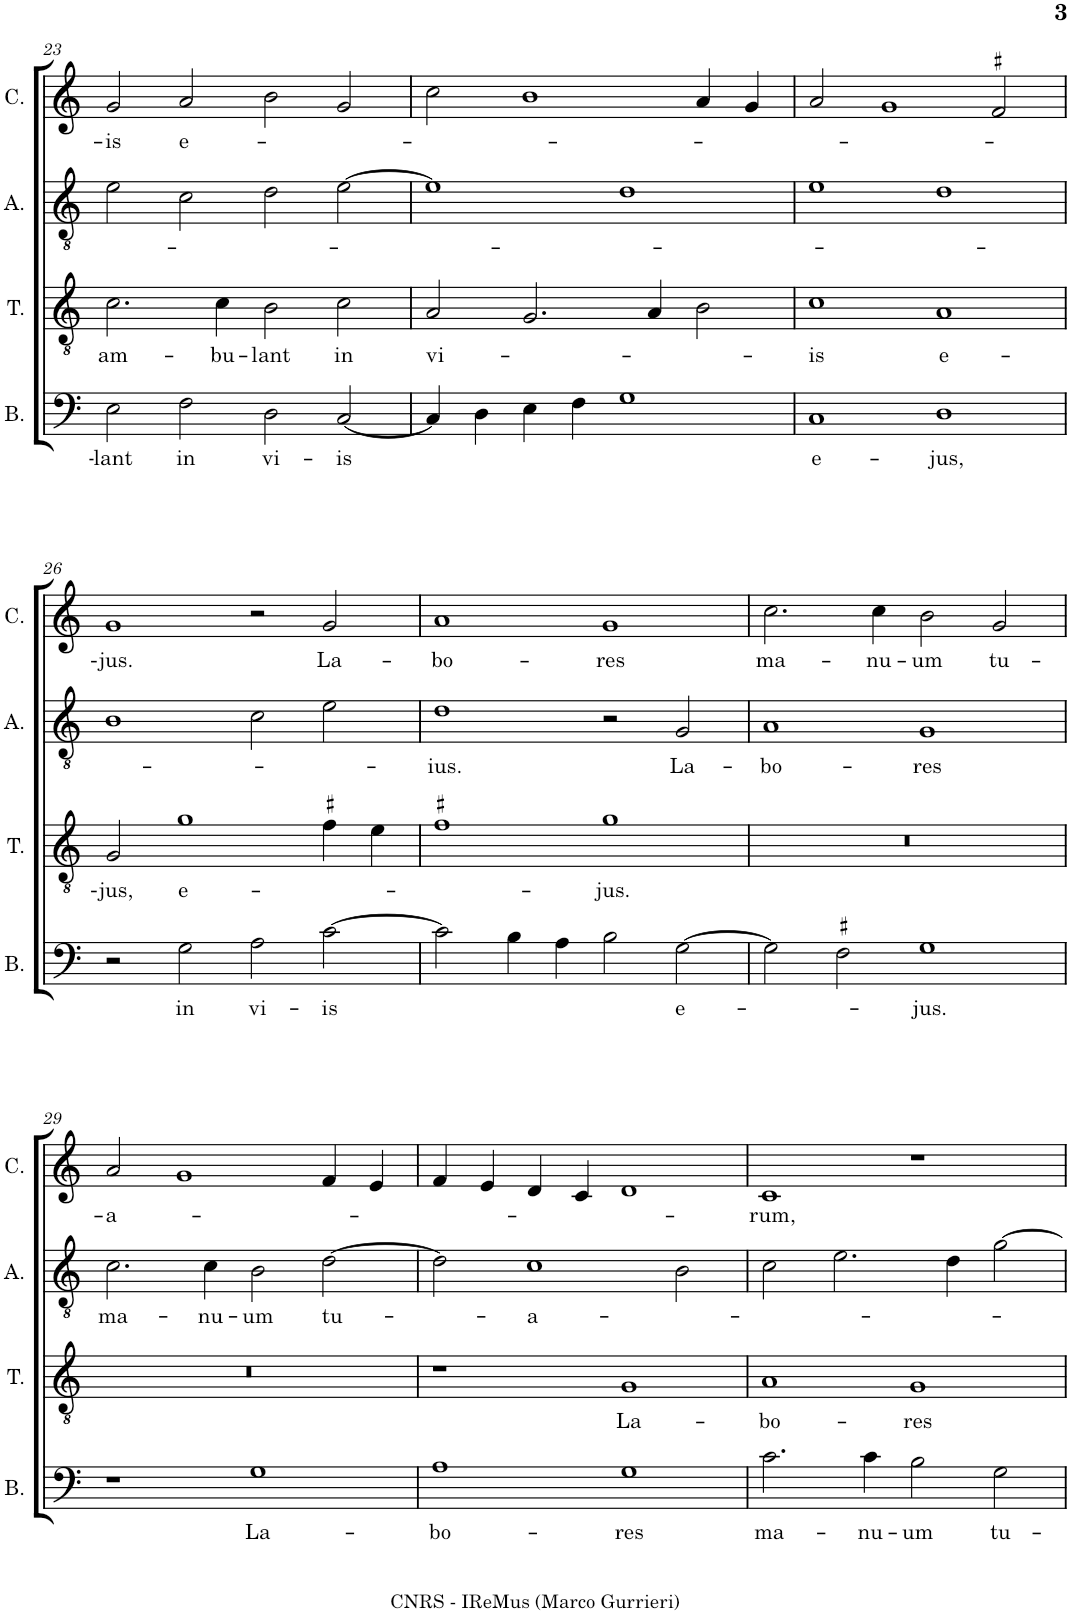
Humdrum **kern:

**kern	**text	**kern	**text	**kern	**text	**kern	**text
*part4	*part4	*part3	*part3	*part2	*part2	*part1	*part1
*staff4	*staff4	*staff3	*staff3	*staff2	*staff2	*staff1	*staff1
*I"Bassus	*	*I"Tenor	*	*I"Altus	*	*I"Cantus	*
*I'B.	*	*I'T.	*	*I'A.	*	*I'C.	*
!!LO:PB:g=z
*clefF4	*	*clefGv2	*	*clefGv2	*	*clefG2	*
*k[]	*	*k[]	*	*k[]	*	*k[]	*
*M2/1	*	*M2/1	*	*M2/1	*	*M2/1	*
=23	=23	=23	=23	=23	=23	=23	=23
!	!LO:LY:b	!	!LO:LY:b	!	!	!	!LO:LY:b
2E\	-lant	2.c\	am-	2e\	.	2g/	-is
!	!LO:LY:b	!	!	!	!	!	!LO:LY:b
2F\	in	.	.	2c\	.	2a/	e-
!	!	!	!LO:LY:b	!	!	!	!
.	.	4c\	-bu-	.	.	.	.
!	!LO:LY:b	!	!LO:LY:b	!	!	!	!
2D\	vi-	2B\	-lant	2d\	.	2b\	.
!	!LO:LY:b	!	!LO:LY:b	!	!	!	!
[2C/	-is	2c\	in	[2e\	.	2g/	.
=24	=24	=24	=24	=24	=24	=24	=24
!	!	!	!LO:LY:b	!	!	!	!
4C/]	.	2A/	vi-	1e]	.	2cc\	.
4D\	.	.	.	.	.	.	.
4E\	.	2.G/	.	.	.	1b	.
4F\	.	.	.	.	.	.	.
1G	.	.	.	1d	.	.	.
.	.	4A/	.	.	.	.	.
.	.	2B\	.	.	.	4a/	.
.	.	.	.	.	.	4g/	.
=25	=25	=25	=25	=25	=25	=25	=25
!	!LO:LY:b	!	!LO:LY:b	!	!	!	!
1C	e-	1c	-is	1e	.	2a/	.
.	.	.	.	.	.	1g	.
!	!LO:LY:b	!	!LO:LY:b	!	!	!	!
1D	-jus,	1A	e-	1d	.	.	.
.	.	.	.	.	.	2f#X/	.
!!LO:LB:g=z
=26	=26	=26	=26	=26	=26	=26	=26
!	!	!	!LO:LY:b	!	!	!	!LO:LY:b
2r	.	2G/	-jus,	1B	.	1g	-jus.
!	!LO:LY:b	!	!LO:LY:b	!	!	!	!
2G\	in	1g	e-	.	.	.	.
!	!LO:LY:b	!	!	!	!	!	!
2A\	vi-	.	.	2c\	.	2r	.
!	!LO:LY:b	!	!	!	!	!	!LO:LY:b
[2c\	-is	4f#X\	.	2e\	.	2g/	La-
.	.	4e\	.	.	.	.	.
=27	=27	=27	=27	=27	=27	=27	=27
!	!	!	!	!	!LO:LY:b	!	!LO:LY:b
2c\]	.	1f#X	.	1d	ius.	1a	-bo-
4B\	.	.	.	.	.	.	.
4A\	.	.	.	.	.	.	.
!	!	!	!LO:LY:b	!	!	!	!LO:LY:b
2B\	.	1g	-jus.	2r	.	1g	-res
!	!LO:LY:b	!	!	!	!LO:LY:b	!	!
[2G\	e-	.	.	2G/	La-	.	.
=28	=28	=28	=28	=28	=28	=28	=28
!	!	!	!	!	!LO:LY:b	!	!LO:LY:b
2G\]	.	0r	.	1A	-bo-	2.cc\	ma-
2F#X\	.	.	.	.	.	.	.
!	!	!	!	!	!	!	!LO:LY:b
.	.	.	.	.	.	4cc\	-nu-
!	!LO:LY:b	!	!	!	!LO:LY:b	!	!LO:LY:b
1G	-jus.	.	.	1G	-res	2b\	-um
!	!	!	!	!	!	!	!LO:LY:b
.	.	.	.	.	.	2g/	tu-
!!LO:LB:g=z
=29	=29	=29	=29	=29	=29	=29	=29
!	!	!	!	!	!LO:LY:b	!	!LO:LY:b
1r	.	0r	.	2.c\	ma-	2a/	-a-
.	.	.	.	.	.	1g	.
!	!	!	!	!	!LO:LY:b	!	!
.	.	.	.	4c\	-nu-	.	.
!	!LO:LY:b	!	!	!	!LO:LY:b	!	!
1G	La-	.	.	2B\	-um	.	.
!	!	!	!	!	!LO:LY:b	!	!
.	.	.	.	[2d\	tu-	4f/	.
.	.	.	.	.	.	4e/	.
=30	=30	=30	=30	=30	=30	=30	=30
!	!LO:LY:b	!	!	!	!	!	!
1A	-bo-	1r	.	2d\]	.	4f/	.
.	.	.	.	.	.	4e/	.
!	!	!	!	!	!LO:LY:b	!	!
.	.	.	.	1c	-a-	4d/	.
.	.	.	.	.	.	4c/	.
!	!LO:LY:b	!	!LO:LY:b	!	!	!	!
1G	-res	1G	La-	.	.	1d	.
.	.	.	.	2B\	.	.	.
=31	=31	=31	=31	=31	=31	=31	=31
!	!LO:LY:b	!	!LO:LY:b	!	!	!	!LO:LY:b
2.c\	ma-	1A	-bo-	2c\	.	1c	-rum,
.	.	.	.	2.e\	.	.	.
!	!LO:LY:b	!	!	!	!	!	!
4c\	-nu-	.	.	.	.	.	.
!	!LO:LY:b	!	!LO:LY:b	!	!	!	!
2B\	-um	1G	-res	.	.	1r	.
.	.	.	.	4d\	.	.	.
!	!LO:LY:b	!	!	!	!	!	!
2G\	tu-	.	.	[2g\	.	.	.
=	=	=	=	=	=	=	=
*-	*-	*-	*-	*-	*-	*-	*-
